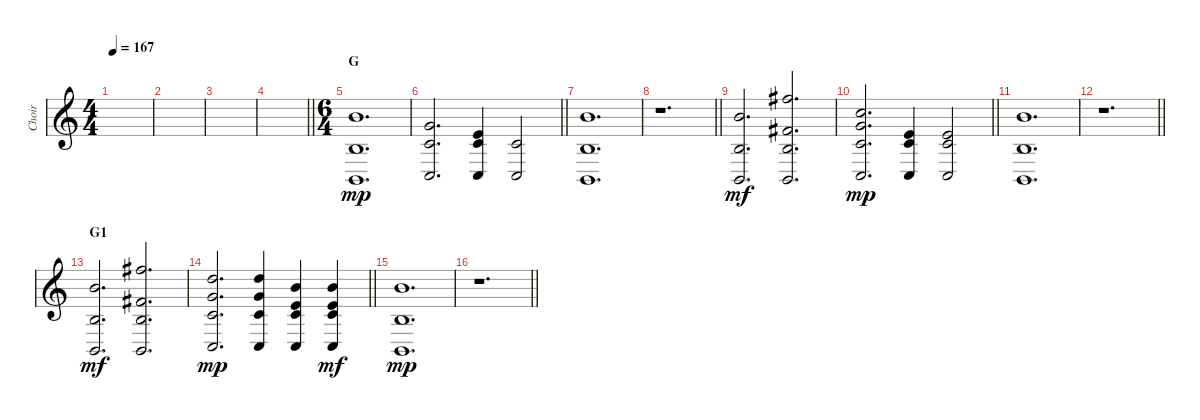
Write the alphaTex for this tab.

\track ("Choir " "Choir ") {instrument pad4choir}
\staff {score}
\tuning (E4 B3 G3 D3 A2 E2) {hide}
\ts (4 4)
\tempo 167
\clef g2
\ks c
|
|
|
\barLineRight lightlight
|
\ts (6 4)
\section ("" "G")
(7.1 4.3 2.5).1{d dy mp instrument choiraahs} |
\barLineRight lightlight
(3.1 5.3 3.5).2{d} (0.1 5.3 3.5).4 (5.3 3.5).2 |
\section ("" "")
(7.1 4.3 2.5).1{d volume 0} |
\barLineRight lightlight
r.1{d} |
\section ("" "")
(7.1 4.3 2.5).2{d dy mf volume 11 instrument choiraahs} (14.1 7.2 4.3 2.5).2{d} |
\barLineRight lightlight
(8.1 8.2 5.3 3.5).2{d dy mp} (0.1 5.3 3.5).4 (0.1 5.3 3.5).2 |
\section ("" "")
(7.1 4.3 2.5).1{d volume 0} |
\barLineRight lightlight
r.1{d} |
\section ("" "G1")
(7.1 4.3 2.5).2{d dy mf volume 11 instrument choiraahs} (14.1 7.2 4.3 2.5).2{d} |
\barLineRight lightlight
(10.1 8.2 5.3 3.5).2{d dy mp} (10.1 8.2 5.3 3.5).4 (7.1 5.2 5.3 3.5).4 (7.1 5.2 5.3 3.5).4{dy mf} |
\section ("" "")
(7.1 4.3 2.5).1{d dy mp volume 0} |
\barLineRight lightlight
r.1{d}
